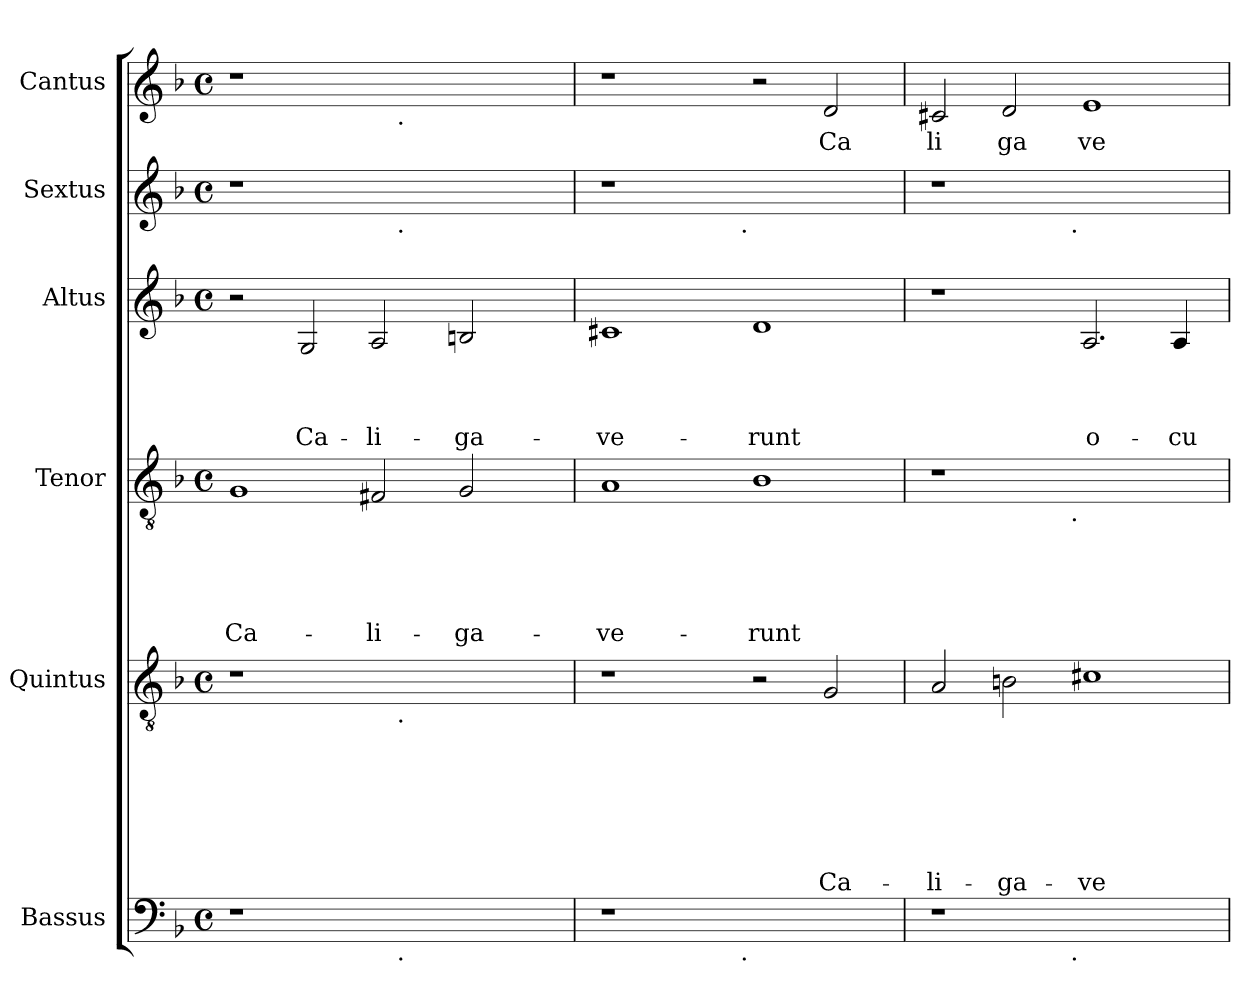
**kern	**kern	**text	**text	**text	**text	**text	**text	**text	**kern	**text	**text	**text	**text	**text	**kern	**text	**text	**text	**text	**kern	**kern	**text
*part6	*part5	*part5	*part5	*part5	*part5	*part5	*part5	*part5	*part4	*part4	*part4	*part4	*part4	*part4	*part3	*part3	*part3	*part3	*part3	*part2	*part1	*part1
*staff6	*staff5	*staff5	*staff5	*staff5	*staff5	*staff5	*staff5	*staff5	*staff4	*staff4	*staff4	*staff4	*staff4	*staff4	*staff3	*staff3	*staff3	*staff3	*staff3	*staff2	*staff1	*staff1
*I"Bassus	*I"Quintus	*	*	*	*	*	*	*	*I"Tenor	*	*	*	*	*	*I"Altus	*	*	*	*	*I"Sextus	*I"Cantus	*
*clefF4	*clefGv2	*	*	*	*	*	*	*	*clefGv2	*	*	*	*	*	*clefG2	*	*	*	*	*clefG2	*clefG2	*
*k[b-]	*k[b-]	*	*	*	*	*	*	*	*k[b-]	*	*	*	*	*	*k[b-]	*	*	*	*	*k[b-]	*k[b-]	*
*F:	*F:	*	*	*	*	*	*	*	*F:	*	*	*	*	*	*F:	*	*	*	*	*F:	*F:	*
*M4/4	*M4/4	*	*	*	*	*	*	*	*M4/4	*	*	*	*	*	*M4/4	*	*	*	*	*M4/4	*M4/4	*
*met(c)	*met(c)	*	*	*	*	*	*	*	*met(c)	*	*	*	*	*	*met(c)	*	*	*	*	*met(c)	*met(c)	*
=1	=1	=1	=1	=1	=1	=1	=1	=1	=1	=1	=1	=1	=1	=1	=1	=1	=1	=1	=1	=1	=1	=1
!	!	!	!	!	!	!	!	!	!	!	!	!	!	!LO:LY:b	!	!	!	!	!	!	!	!
1r	1r	.	.	.	.	.	.	.	1G	.	.	.	.	Ca-	2r	.	.	.	.	1r	1r	.
!	!	!	!	!	!	!	!	!	!	!	!	!	!	!	!	!	!	!	!LO:LY:b	!	!	!
.	.	.	.	.	.	.	.	.	.	.	.	.	.	.	2G/	.	.	.	Ca-	.	.	.
!	!	!	!	!	!	!	!	!	!	!	!	!	!	!LO:LY:b	!	!	!	!	!LO:LY:b	!	!	!
16.ryy	16.ryy	.	.	.	.	.	.	.	2F#X/	.	.	.	.	-li-	2A/	.	.	.	-li-	16.ryy	16.ryy	.
!	!	!	!	!	!	!	!	!	!	!	!	!	!	!	!	!	!	!	!	!	!LO:TX:b:t=.	!
!	!	!	!	!	!	!	!	!	!	!	!	!	!	!	!	!	!	!	!	!LO:TX:b:t=.	!	!
!	!LO:TX:b:t=.	!	!	!	!	!	!	!	!	!	!	!	!	!	!	!	!	!	!	!	!	!
!LO:TX:b:t=.	!	!	!	!	!	!	!	!	!	!	!	!	!	!	!	!	!	!	!	!	!	!
2ryy	2ryy	.	.	.	.	.	.	.	.	.	.	.	.	.	.	.	.	.	.	2ryy	2ryy	.
!	!	!	!	!	!	!	!	!	!	!	!	!	!	!LO:LY:b	!	!	!	!	!LO:LY:b	!	!	!
.	.	.	.	.	.	.	.	.	2G/	.	.	.	.	-ga-	2Bn/	.	.	.	-ga-	.	.	.
4ryy	4ryy	.	.	.	.	.	.	.	.	.	.	.	.	.	.	.	.	.	.	4ryy	4ryy	.
8ryy	8ryy	.	.	.	.	.	.	.	.	.	.	.	.	.	.	.	.	.	.	8ryy	8ryy	.
32ryy	32ryy	.	.	.	.	.	.	.	.	.	.	.	.	.	.	.	.	.	.	32ryy	32ryy	.
=2	=2	=2	=2	=2	=2	=2	=2	=2	=2	=2	=2	=2	=2	=2	=2	=2	=2	=2	=2	=2	=2	=2
!	!	!	!	!	!	!	!	!	!	!	!	!	!	!LO:LY:b	!	!	!	!	!LO:LY:b	!	!	!
*^	*	*	*	*	*	*	*	*	*	*	*	*	*	*	*	*	*	*	*	*^	*	*
1r	2ryy	1r	.	.	.	.	.	.	.	1A	.	.	.	.	-ve-	1c#X	.	.	.	-ve-	1r	2ryy	1r	.
.	4...ryy	.	.	.	.	.	.	.	.	.	.	.	.	.	.	.	.	.	.	.	.	4...ryy	.	.
!	!	!	!	!	!	!	!	!	!	!	!	!	!	!	!	!	!	!	!	!	!	!LO:TX:b:t=.	!	!
!	!LO:TX:b:t=.	!	!	!	!	!	!	!	!	!	!	!	!	!	!	!	!	!	!	!	!	!	!	!
.	1ryy	.	.	.	.	.	.	.	.	.	.	.	.	.	.	.	.	.	.	.	.	1ryy	.	.
!	!	!	!	!	!	!	!	!	!	!	!	!	!	!	!LO:LY:b	!	!	!	!	!LO:LY:b	!	!	!	!
1ryy	.	2r	.	.	.	.	.	.	.	1B-	.	.	.	.	-runt	1d	.	.	.	-runt	1ryy	.	2r	.
!	!	!	!	!	!	!	!	!	!LO:LY:b	!	!	!	!	!	!	!	!	!	!	!	!	!	!	!LO:LY:b
.	.	2G/	.	.	.	.	.	.	Ca-	.	.	.	.	.	.	.	.	.	.	.	.	.	2d/	Ca
.	32ryy	.	.	.	.	.	.	.	.	.	.	.	.	.	.	.	.	.	.	.	.	32ryy	.	.
=3	=3	=3	=3	=3	=3	=3	=3	=3	=3	=3	=3	=3	=3	=3	=3	=3	=3	=3	=3	=3	=3	=3	=3	=3
!	!	!	!	!	!	!	!	!	!LO:LY:b	!	!	!	!	!	!	!	!	!	!	!	!	!	!	!LO:LY:b
*	*	*	*	*	*	*	*	*	*	*^	*	*	*	*	*	*	*	*	*	*	*	*	*	*
1r	2ryy	2A/	.	.	.	.	.	.	-li-	1r	2ryy	.	.	.	.	.	1r	.	.	.	.	1r	2ryy	2c#X/	li
!	!	!	!	!	!	!	!	!	!LO:LY:b	!	!	!	!	!	!	!	!	!	!	!	!	!	!	!	!LO:LY:b
.	4...ryy	2Bn\	.	.	.	.	.	.	-ga-	.	4...ryy	.	.	.	.	.	.	.	.	.	.	.	4...ryy	2d/	ga
!	!	!	!	!	!	!	!	!	!	!	!	!	!	!	!	!	!	!	!	!	!	!	!LO:TX:b:t=.	!	!
!	!	!	!	!	!	!	!	!	!	!	!LO:TX:b:t=.	!	!	!	!	!	!	!	!	!	!	!	!	!	!
!	!LO:TX:b:t=.	!	!	!	!	!	!	!	!	!	!	!	!	!	!	!	!	!	!	!	!	!	!	!	!
.	1ryy	.	.	.	.	.	.	.	.	.	1ryy	.	.	.	.	.	.	.	.	.	.	.	1ryy	.	.
!	!	!	!	!	!	!	!	!	!LO:LY:b	!	!	!	!	!	!	!	!	!	!	!	!LO:LY:b	!	!	!	!LO:LY:b
1ryy	.	1c#X	.	.	.	.	.	.	-ve-	1ryy	.	.	.	.	.	.	2.A/	.	.	.	o-	1ryy	.	1e	ve
!	!	!	!	!	!	!	!	!	!	!	!	!	!	!	!	!	!	!	!	!	!LO:LY:b	!	!	!	!
.	.	.	.	.	.	.	.	.	.	.	.	.	.	.	.	.	4A/	.	.	.	-cu-	.	.	.	.
.	32ryy	.	.	.	.	.	.	.	.	.	32ryy	.	.	.	.	.	.	.	.	.	.	.	32ryy	.	.
*v	*v	*	*	*	*	*	*	*	*	*v	*v	*	*	*	*	*	*	*	*	*	*	*v	*v	*	*
=	=	=	=	=	=	=	=	=	=	=	=	=	=	=	=	=	=	=	=	=	=	=
*-	*-	*-	*-	*-	*-	*-	*-	*-	*-	*-	*-	*-	*-	*-	*-	*-	*-	*-	*-	*-	*-	*-
